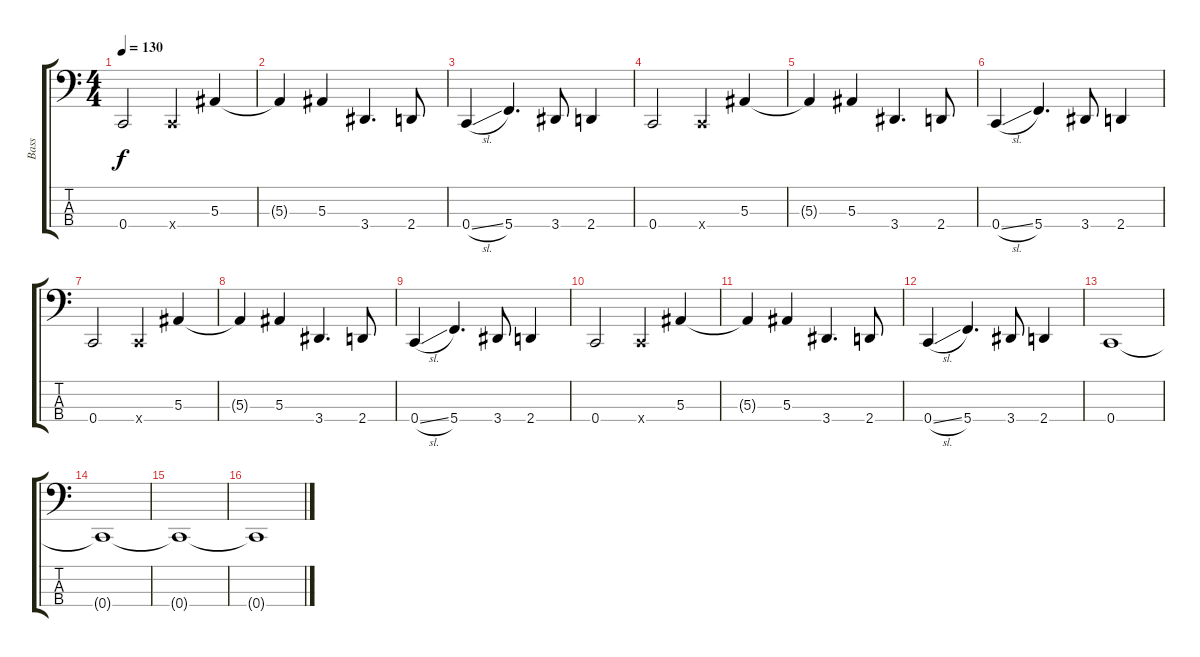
\track ("Bass" "Bass") {instrument electricbassfinger}
\staff {score tabs}
\tuning (Eb2 Bb1 F1 C1) {hide}
\ts (4 4)
\tempo 130
\clef f4
\ks c
0.4.2{dy f} 0.4{x}.4 5.3.4 |
5.3{t}.4 5.3.4 3.4.4{d} 2.4.8 |
0.4{sl}.4 5.4.4{d} 3.4.8 2.4.4 |
0.4.2 0.4{x}.4 5.3.4 |
5.3{t}.4 5.3.4 3.4.4{d} 2.4.8 |
0.4{sl}.4 5.4.4{d} 3.4.8 2.4.4 |
0.4.2 0.4{x}.4 5.3.4 |
5.3{t}.4 5.3.4 3.4.4{d} 2.4.8 |
0.4{sl}.4 5.4.4{d} 3.4.8 2.4.4 |
0.4.2 0.4{x}.4 5.3.4 |
5.3{t}.4 5.3.4 3.4.4{d} 2.4.8 |
0.4{sl}.4 5.4.4{d} 3.4.8 2.4.4 |
0.4.1 |
0.4{t}.1 |
0.4{t}.1 |
0.4{t}.1
